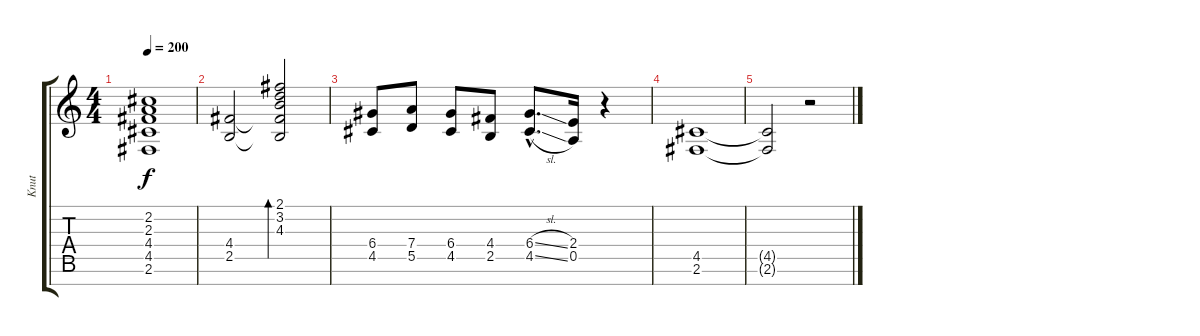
\track ("Knut" "Knut") {instrument distortionguitar}
\staff {score tabs}
\tuning (E4 B3 G3 D3 A2 E2 B1) {hide}
\ts (4 4)
\tempo 200
\clef g2
\ks c
(2.2{t} 2.3{t} 4.4{t} 4.5{t} 2.6{t}).1{dy f volume 11} |
(4.4 2.5).2{volume 11} (2.1 3.2 4.3 4.4{t} 2.5{t}).2{bd 480} |
(6.4 4.5).8{volume 11} (7.4 5.5).8 (6.4 4.5).8 (4.4 2.5).8 (6.4{sl hac} 4.5{sl hac}).8{d} (2.4 0.5).16 r.4 |
(4.5 2.6).1{volume 11} |
(4.5{t} 2.6{t}).2 r.2
